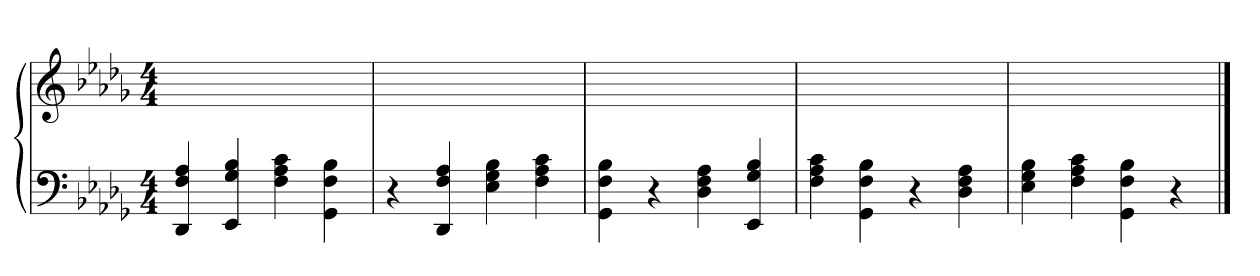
**kern	**kern
*part2	*part1
*staff2	*staff1
*clefF4	*clefG2
*k[b-e-a-d-g-]	*k[b-e-a-d-g-]
*D-:	*D-:
*M4/4	*M4/4
*MM60	*MM60
=1	=1
4DD- 4F 4A-	1ryy
4EE- 4G- 4B-	.
4F 4A- 4c	.
4GG- 4F 4B-	.
=2	=2
4r	1ryy
4DD- 4F 4A-	.
4E- 4G- 4B-	.
4F 4A- 4c	.
=3	=3
4GG- 4F 4B-	1ryy
4r	.
4D- 4F 4A-	.
4EE- 4G- 4B-	.
=4	=4
4F 4A- 4c	1ryy
4GG- 4F 4B-	.
4r	.
4D- 4F 4A-	.
=5	=5
4E- 4G- 4B-	1ryy
4F 4A- 4c	.
4GG- 4F 4B-	.
4r	.
==	==
*-	*-
